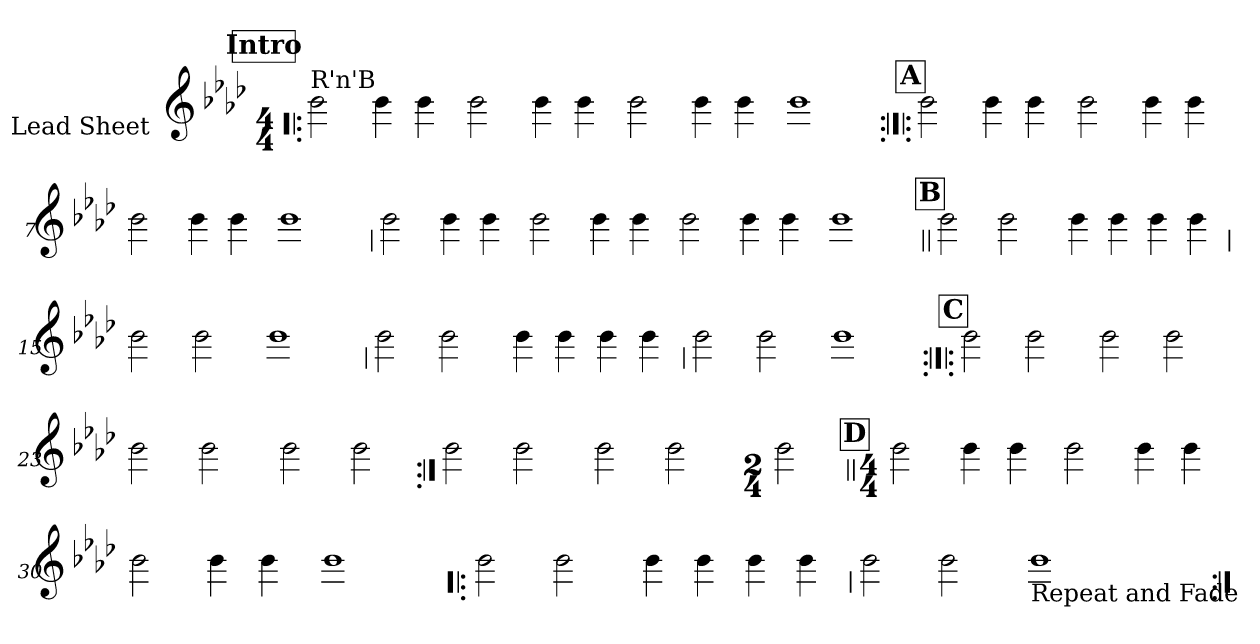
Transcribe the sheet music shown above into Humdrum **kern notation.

**kern
*part1
*staff1
*I"Lead Sheet
*stria0
*clefG2
*k[b-e-a-d-]
*f:
*M4/4
*MM92
!!LO:REH:place=s1:a:t=Intro
=1!|:
!LO:TX:a:t=R'n'B
2b-
4b-
4b-
=2-
2b-
4b-
4b-
=3-
2b-
4b-
4b-
=4-
1b-
!!LO:LB:g=z
!!LO:REH:place=s1:a:t=A
=5:|!|:
2b-
4b-
4b-
=6-
2b-
4b-
4b-
=7-
2b-
4b-
4b-
=8-
1b-
!!LO:LB:g=z
=9
2b-
4b-
4b-
=10-
2b-
4b-
4b-
=11-
2b-
4b-
4b-
=12-
1b-
!!LO:LB:g=z
!!LO:REH:place=s1:a:t=B
=13||
2b-
2b-
=14-
4b-
4b-
4b-
4b-
!!LO:LB:g=z
=15
2b-
2b-
=16-
1b-
!!LO:LB:g=z
=17
2b-
2b-
=18-
4b-
4b-
4b-
4b-
!!LO:LB:g=z
=19
2b-
2b-
=20-
1b-
!!LO:LB:g=z
!!LO:REH:place=s1:a:t=C
=21:|!|:
2b-
2b-
=22-
2b-
2b-
=23-
2b-
2b-
=24-
2b-
2b-
!!LO:LB:g=z
=25:|!
2b-
2b-
=26-
2b-
2b-
=27-
*M2/4
2b-
!!LO:LB:g=z
!!LO:REH:place=s1:a:t=D
=28||
*M4/4
2b-
4b-
4b-
=29-
2b-
4b-
4b-
=30-
2b-
4b-
4b-
=31-
1b-
!!LO:LB:g=z
=32!|:
2b-
2b-
=33-
4b-
4b-
4b-
4b-
!!LO:LB:g=z
=34
2b-
2b-
=35-
!LO:TX:b:t=Repeat and Fade
1b-
=:|!
*-
